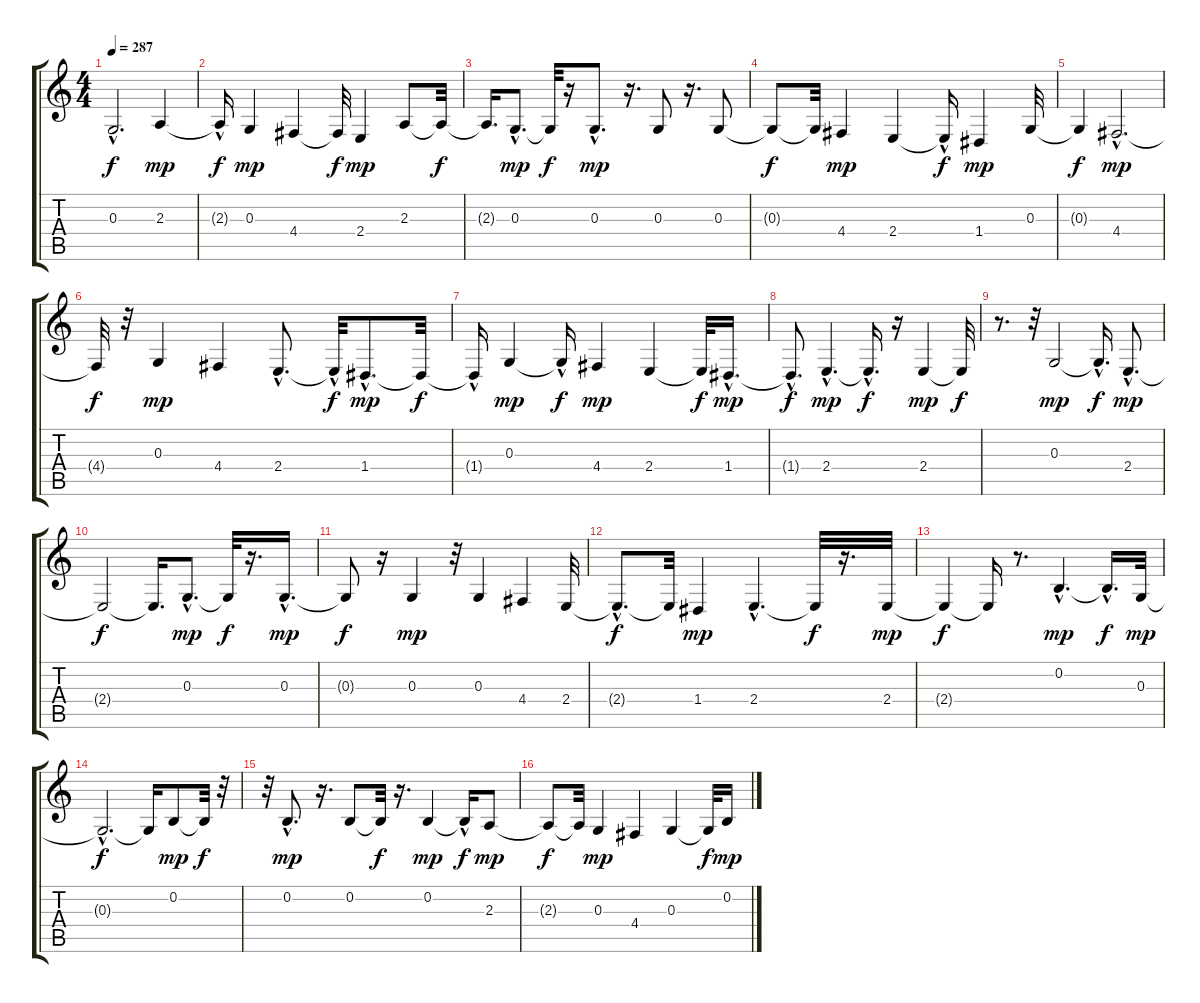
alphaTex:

\track "" {instrument tangoaccordion}
\staff {score tabs}
\tuning (E4 B3 G3 D3 A2 E2) {hide}
\ts (4 4)
\tempo 287
\clef g2
\ks c
0.3{hac t}.2{d dy f} 2.3.4{dy mp} |
2.3{hac t}.16{dy f} 0.3.4{dy mp} 4.4.4 4.4{t}.32{dy f} 2.4.4{dy mp} 2.3.8 2.3{t}.32{dy f} |
2.3{t}.16{d} 0.3{hac}.8{d dy mp} 0.3{t}.32{dy f} r.16 0.3{hac}.8{d dy mp} r.16{d} 0.3.8 r.16{d} 0.3.8 |
0.3{t}.8{dy f} 0.3{t}.32 4.4.4{dy mp} 2.4.4 2.4{hac t}.16{dy f} 1.4.4{dy mp} 0.3.32 |
0.3{t}.4{dy f} 4.4{hac}.2{d dy mp} |
4.4{t}.32{dy f} r.32 0.3.4{dy mp} 4.4.4 2.4{hac}.8{d} 2.4{hac t}.32{dy f} 1.4{hac}.8{d dy mp} 1.4{t}.32{dy f} |
1.4{hac t}.16 0.3.4{dy mp} 0.3{hac t}.16{dy f} 4.4.4{dy mp} 2.4.4 2.4{t}.32{dy f} 1.4{hac}.16{d dy mp} |
1.4{hac t}.8{d dy f} 2.4{hac}.4{d dy mp} 2.4{hac t}.16{d dy f} r.16 2.4.4{dy mp} 2.4{t}.32{dy f} |
r.8{d} r.32 0.3.2{dy mp} 0.3{hac t}.16{d dy f} 2.4{hac}.8{d dy mp} |
2.4{t}.2{dy f} 2.4{t}.16{d} 0.3{hac}.8{d dy mp} 0.3{t}.32{dy f} r.16{d} 0.3{hac}.16{d dy mp} |
0.3{t}.8{dy f} r.16 0.3.4{dy mp} r.32 0.3.4 4.4.4 2.4.32 |
2.4{hac t}.8{d dy f} 2.4{t}.32 1.4.4{dy mp} 2.4{hac}.4{d} 2.4{t}.32{dy f} r.16{d} 2.4.32{dy mp} |
2.4{t}.4{dy f} 2.4{t}.16 r.8{d} 0.2{hac}.4{d dy mp} 0.2{hac t}.16{d dy f} 0.3.32{dy mp} |
0.3{hac t}.2{d dy f} 0.3{t}.16 0.2.8{dy mp} 0.2{t}.32{dy f} r.32 |
r.32 0.2{hac}.8{d dy mp} r.16{d} 0.2.8 0.2{t}.32{dy f} r.16{d} 0.2.4{dy mp} 0.2{hac t}.16{dy f} 2.3.8{dy mp} |
2.3{t}.8{dy f} 2.3{t}.32 0.3.4{dy mp} 4.4.4 0.3.4 0.3{t}.32{dy f} 0.2.16{dy mp}
